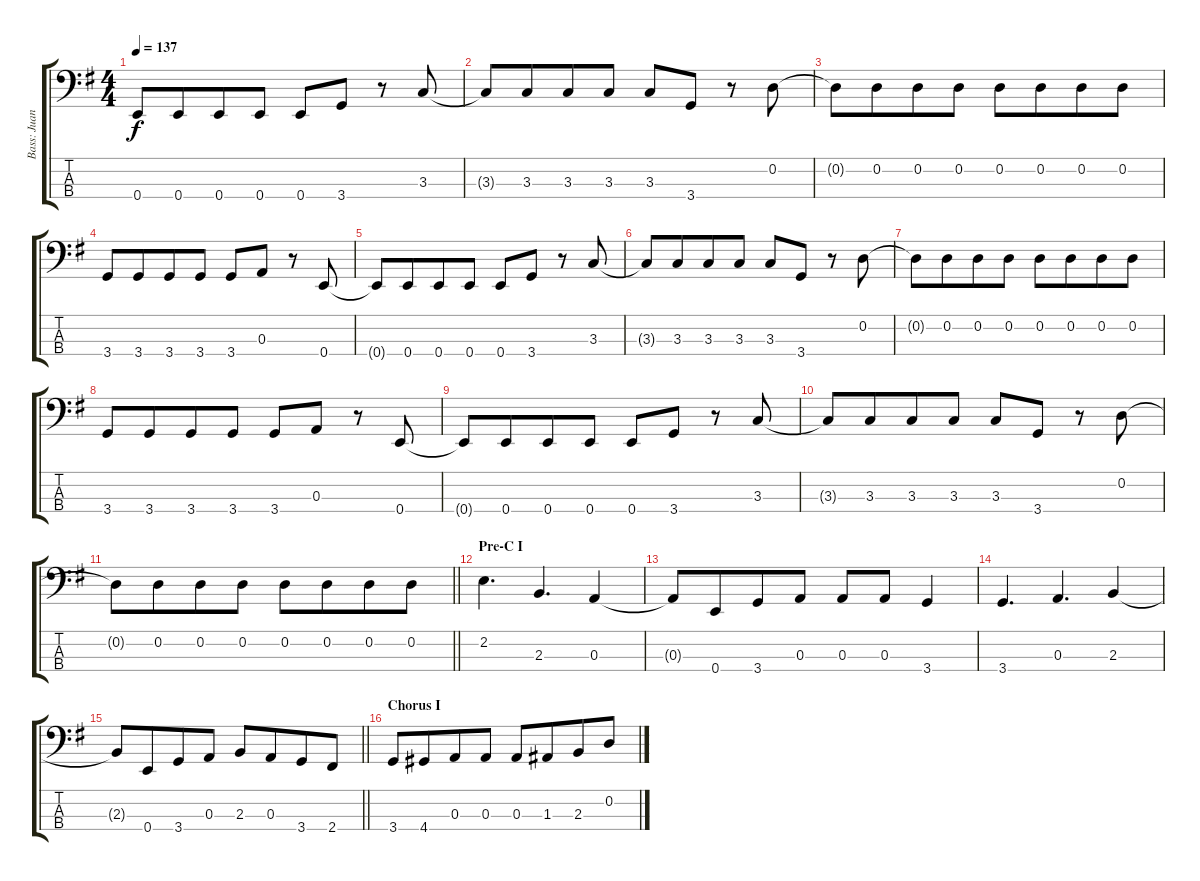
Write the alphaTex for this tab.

\track ("Bass: Juan" "Bass: Juan") {instrument electricbasspick}
\staff {score tabs}
\tuning (G2 D2 A1 E1) {hide}
\ts (4 4)
\tempo 137
\clef f4
\ks g
0.4{t}.8{dy f} 0.4.8{beam merge} 0.4.8 0.4.8 0.4.8 3.4.8 r.8 3.3.8 |
3.3{t}.8 3.3.8{beam merge} 3.3.8 3.3.8 3.3.8 3.4.8 r.8 0.2.8 |
0.2{t}.8 0.2.8{beam merge} 0.2.8 0.2.8 0.2.8 0.2.8{beam merge} 0.2.8 0.2.8 |
3.4.8 3.4.8{beam merge} 3.4.8 3.4.8 3.4.8 0.3.8 r.8 0.4.8 |
0.4{t}.8 0.4.8{beam merge} 0.4.8 0.4.8 0.4.8 3.4.8 r.8 3.3.8 |
3.3{t}.8 3.3.8{beam merge} 3.3.8 3.3.8 3.3.8 3.4.8 r.8 0.2.8 |
0.2{t}.8 0.2.8{beam merge} 0.2.8 0.2.8 0.2.8 0.2.8{beam merge} 0.2.8 0.2.8 |
3.4.8 3.4.8{beam merge} 3.4.8 3.4.8 3.4.8 0.3.8 r.8 0.4.8 |
0.4{t}.8 0.4.8{beam merge} 0.4.8 0.4.8 0.4.8 3.4.8 r.8 3.3.8 |
3.3{t}.8 3.3.8{beam merge} 3.3.8 3.3.8 3.3.8 3.4.8 r.8 0.2.8 |
\barLineRight lightlight
0.2{t}.8 0.2.8{beam merge} 0.2.8 0.2.8 0.2.8 0.2.8{beam merge} 0.2.8 0.2.8 |
\section ("" "Pre-C I")
2.2.4{d} 2.3.4{d} 0.3.4 |
0.3{t}.8 0.4.8{beam merge} 3.4.8 0.3.8 0.3.8 0.3.8 3.4.4 |
3.4.4{d} 0.3.4{d} 2.3.4 |
\barLineRight lightlight
2.3{t}.8 0.4.8{beam merge} 3.4.8 0.3.8 2.3.8 0.3.8{beam merge} 3.4.8 2.4.8 |
\section ("" "Chorus I")
3.4.8 4.4.8{beam merge} 0.3.8 0.3.8 0.3.8 1.3.8{beam merge} 2.3.8 0.2.8
